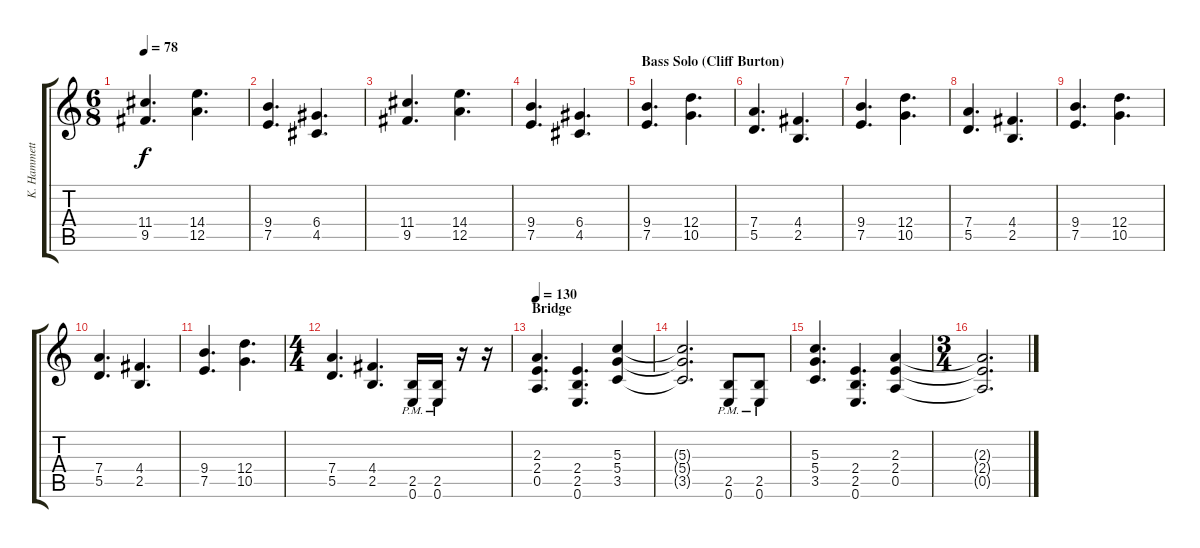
\track ("K. Hammett (Lead)" "K. Hammett") {instrument distortionguitar}
\staff {score tabs}
\tuning (E4 B3 G3 D3 A2 E2) {hide}
\ts (6 8)
\tempo 78
\clef g2
\ks c
(11.4 9.5).4{d dy f} (14.4 12.5).4{d} |
(9.4 7.5).4{d} (6.4 4.5).4{d} |
(11.4 9.5).4{d} (14.4 12.5).4{d} |
(9.4 7.5).4{d} (6.4 4.5).4{d} |
\section ("" "Bass Solo (Cliff Burton)")
(9.4 7.5).4{d} (12.4 10.5).4{d} |
(7.4 5.5).4{d} (4.4 2.5).4{d} |
(9.4 7.5).4{d} (12.4 10.5).4{d} |
(7.4 5.5).4{d} (4.4 2.5).4{d} |
(9.4 7.5).4{d} (12.4 10.5).4{d} |
(7.4 5.5).4{d} (4.4 2.5).4{d} |
(9.4 7.5).4{d} (12.4 10.5).4{d} |
\ts (4 4)
(7.4 5.5).4{d} (4.4 2.5).4{d} (2.5{pm} 0.6{pm}).16 (2.5{pm} 0.6{pm}).16 r.16 r.16 |
\section ("" "Bridge")
\tempo 130
(2.3 2.4 0.5).4{d} (2.4 2.5 0.6).4{d} (5.3 5.4 3.5).4 |
(5.3{t} 5.4{t} 3.5{t}).2{d} (2.5{pm} 0.6{pm}).8 (2.5{pm} 0.6{pm}).8 |
(5.3 5.4 3.5).4{d} (2.4 2.5 0.6).4{d} (2.3 2.4 0.5).4 |
\ts (3 4)
(2.3{t} 2.4{t} 0.5{t}).2{d}
